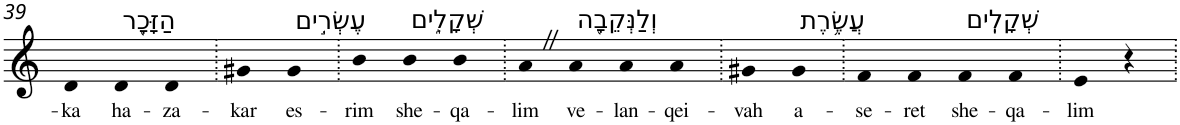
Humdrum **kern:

**kern	**text
*part1	*part1
*staff1	*staff1
*I"Piano	*
*I'Pno	*
!!LO:PB:g=z
*clefG2	*
*k[]	*
=39	=39
!	!LO:LY:b
4d	-ka
!LO:TX:a:t=הַזָּכָ֖ר	!
!	!LO:LY:b
4d	ha-
!	!LO:LY:b
4d	-za-
=40.	=40.
!	!LO:LY:b
4g#X	-kar
!LO:TX:a:t=עֶשְׂרִ֣ים	!
!	!LO:LY:b
4g#	es-
=41.	=41.
!	!LO:LY:b
4b	-rim
!LO:TX:a:t=שְׁקָלִ֑ים	!
!	!LO:LY:b
4b	she-
!	!LO:LY:b
4b	-qa-
=42.	=42.
!	!LO:LY:b
4aZ	-lim
!LO:TX:a:t=וְלַנְּקֵבָ֖ה	!
!	!LO:LY:b
4a	ve-
!	!LO:LY:b
4a	-lan-
!	!LO:LY:b
4a	-qei-
=43.	=43.
!	!LO:LY:b
4g#X	-vah
!LO:TX:a:t=עֲשֶׂ֥רֶת	!
!	!LO:LY:b
4g#	a-
=44.	=44.
!	!LO:LY:b
4f	-se-
!	!LO:LY:b
4f	-ret
!LO:TX:a:t=שְׁקָלִֽים	!
!	!LO:LY:b
4f	she-
!	!LO:LY:b
4f	-qa-
=45.	=45.
!	!LO:LY:b
4e	-lim
4r	.
=.	=.
*-	*-
